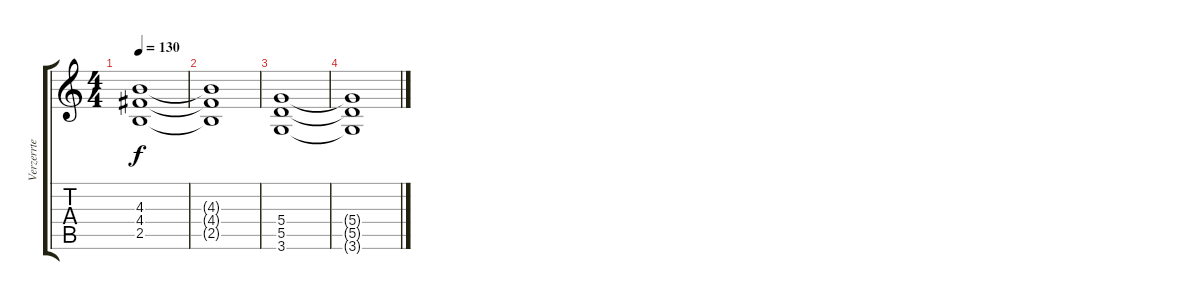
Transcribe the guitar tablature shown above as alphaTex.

\track ("Verzerrte Gitarre I" "Verzerrte ") {instrument distortionguitar}
\staff {score tabs}
\tuning (E4 B3 G3 D3 A2 E2) {hide}
\ts (4 4)
\tempo 130
\clef g2
\ks c
(4.3 4.4 2.5).1{dy f} |
(4.3{t} 4.4{t} 2.5{t}).1 |
(5.4 5.5 3.6).1 |
(5.4{t} 5.5{t} 3.6{t}).1
